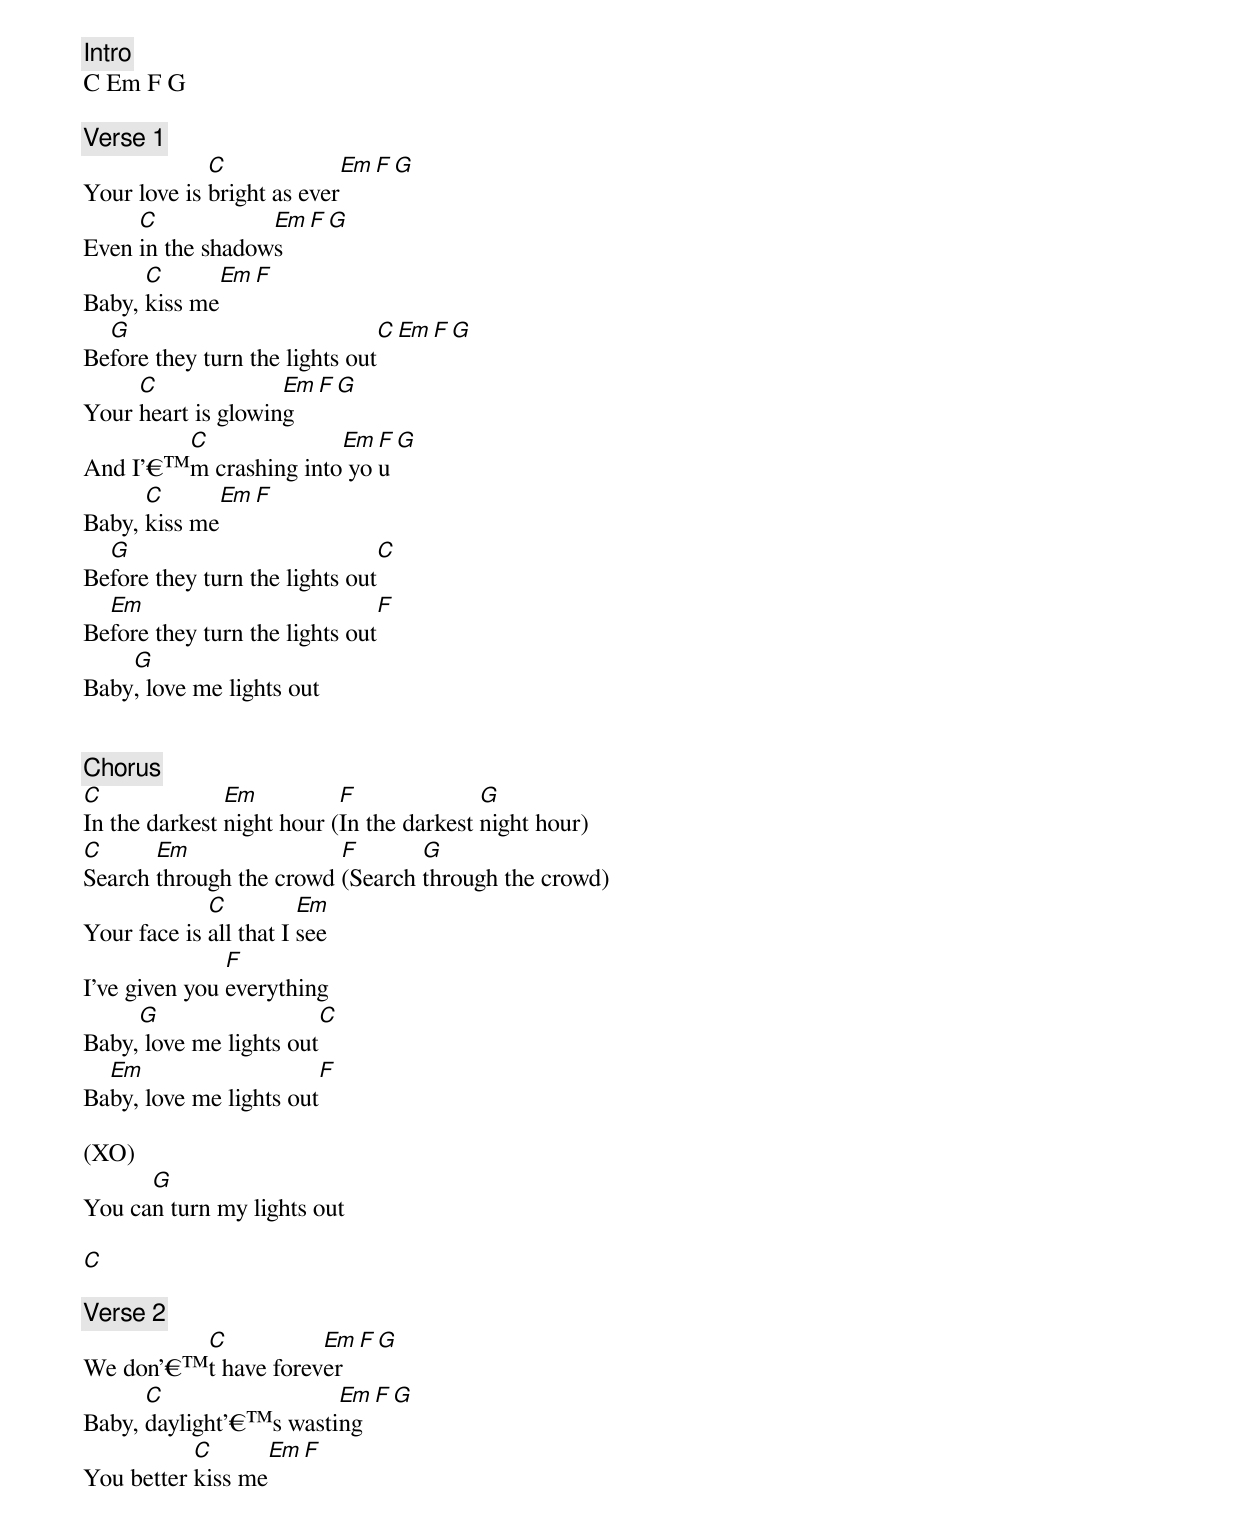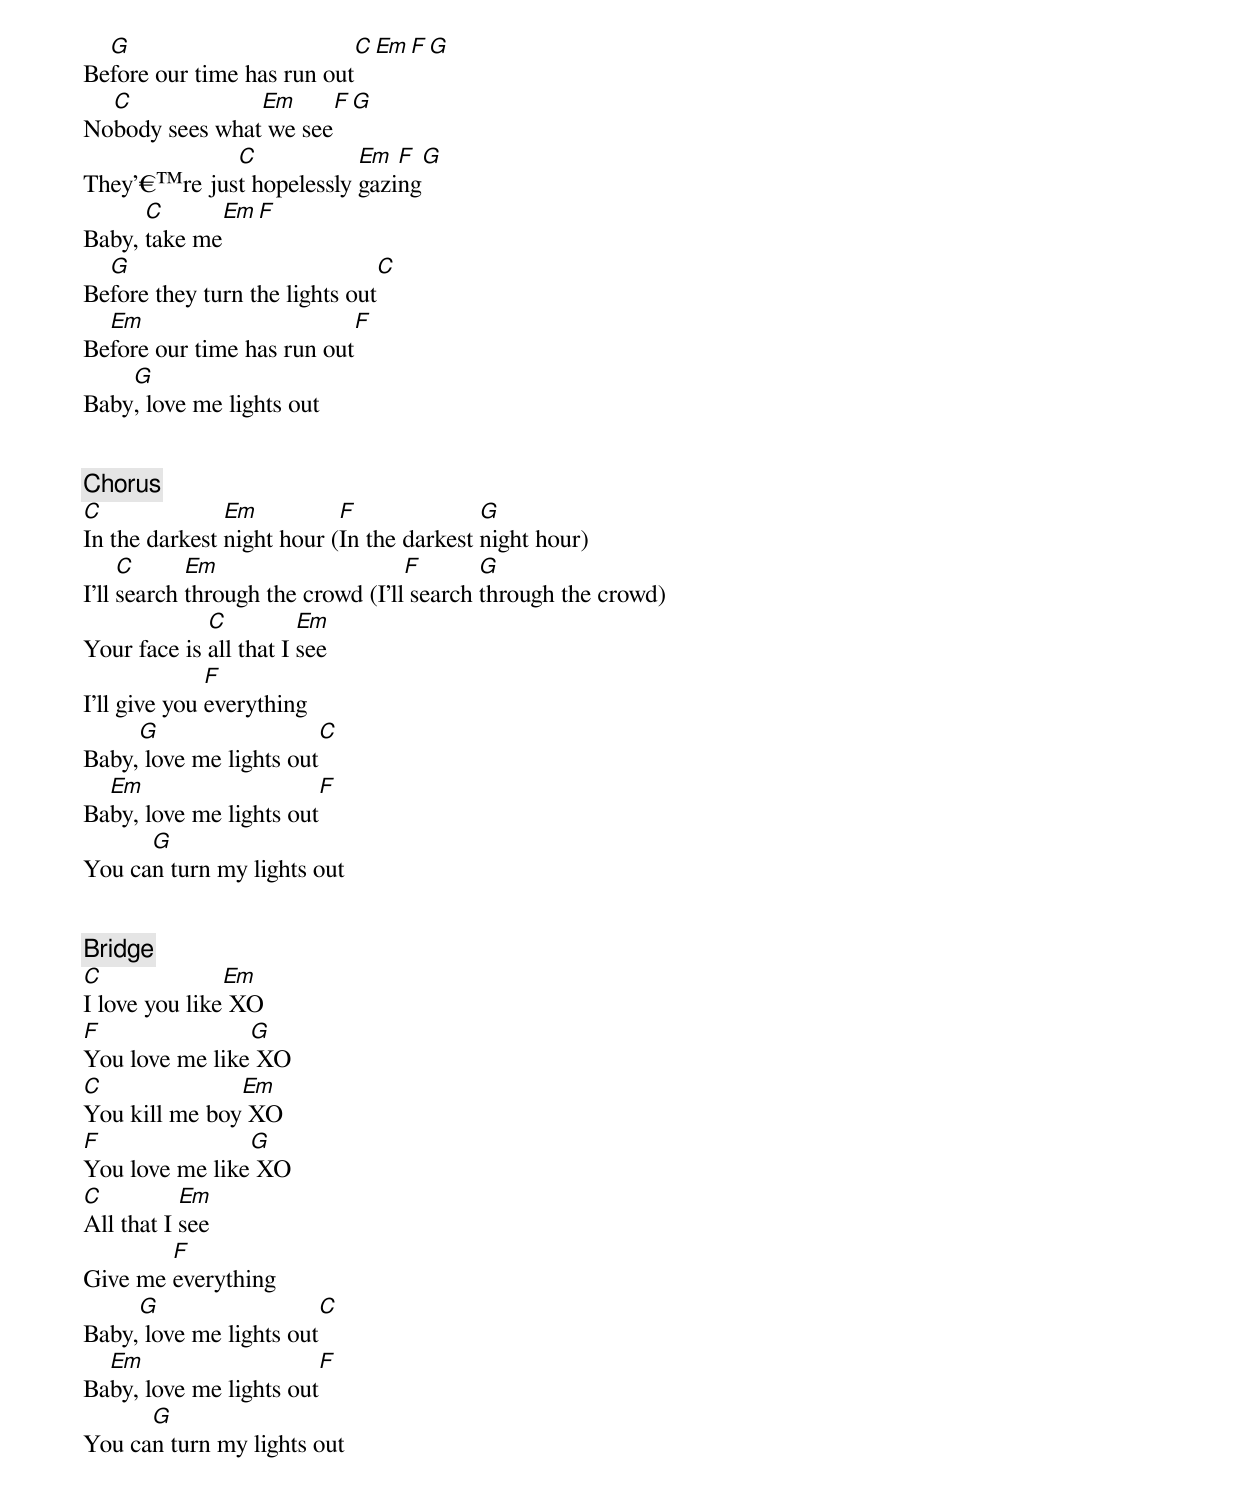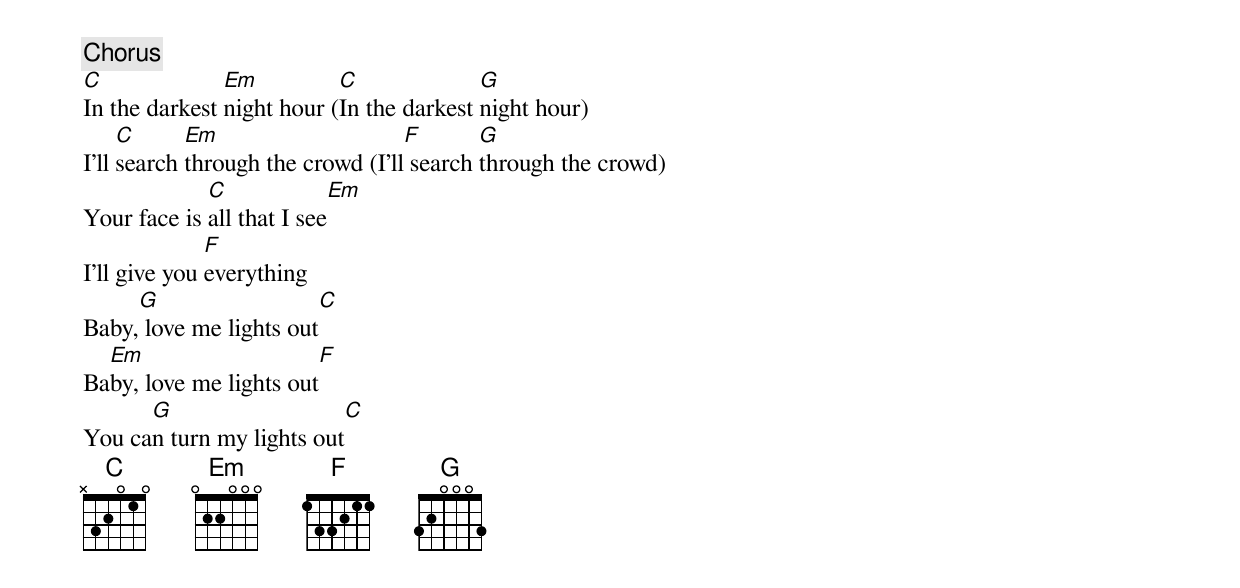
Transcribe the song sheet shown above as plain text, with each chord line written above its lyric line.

[Intro]
C Em F G

[Verse 1]
             C             Em F G
Your love is bright as ever
     C            Em F G
Even in the shadows
      C      Em F
Baby, kiss me
  G                            C Em F G
Before they turn the lights out
     C              Em F G
Your heart is glowing
        C              Em F G
And I'm crashing into you
      C      Em F
Baby, kiss me
  G                            C
Before they turn the lights out
  Em                           F
Before they turn the lights out
    G
Baby, love me lights out


[Chorus]
C              Em          F              G
In the darkest night hour (In the darkest night hour)
C      Em                F       G
Search through the crowd (Search through the crowd)
             C          Em
Your face is all that I see
               F
I've given you everything
     G                  C
Baby, love me lights out
  Em                    F
Baby, love me lights out

(XO)
      G
You can turn my lights out

C

[Verse 2]
         C           Em F G
We don't have forever
      C                 Em F G
Baby, daylight's wasting
           C      Em F
You better kiss me
  G                        C Em F G
Before our time has run out
  C             Em     F G
Nobody sees what we see
             C            Em  F G
They're just hopelessly gazing
      C      Em F
Baby, take me
  G                            C
Before they turn the lights out
  Em                       F
Before our time has run out
    G
Baby, love me lights out


[Chorus]
C              Em          F              G
In the darkest night hour (In the darkest night hour)
     C      Em                     F       G
I'll search through the crowd (I'll search through the crowd)
             C          Em
Your face is all that I see
              F
I'll give you everything
     G                  C
Baby, love me lights out
  Em                    F
Baby, love me lights out
      G
You can turn my lights out


[Bridge]
C              Em
I love you like XO
F               G
You love me like XO
C              Em
You kill me boy XO
F               G
You love me like XO
C          Em
All that I see
        F
Give me everything
     G                  C
Baby, love me lights out
  Em                    F
Baby, love me lights out
      G
You can turn my lights out


[Chorus]
C              Em          C              G
In the darkest night hour (In the darkest night hour)
     C      Em                     F       G
I'll search through the crowd (I'll search through the crowd)
             C             Em
Your face is all that I see
              F
I'll give you everything
     G                  C
Baby, love me lights out
  Em                    F
Baby, love me lights out
      G                   C
You can turn my lights out
